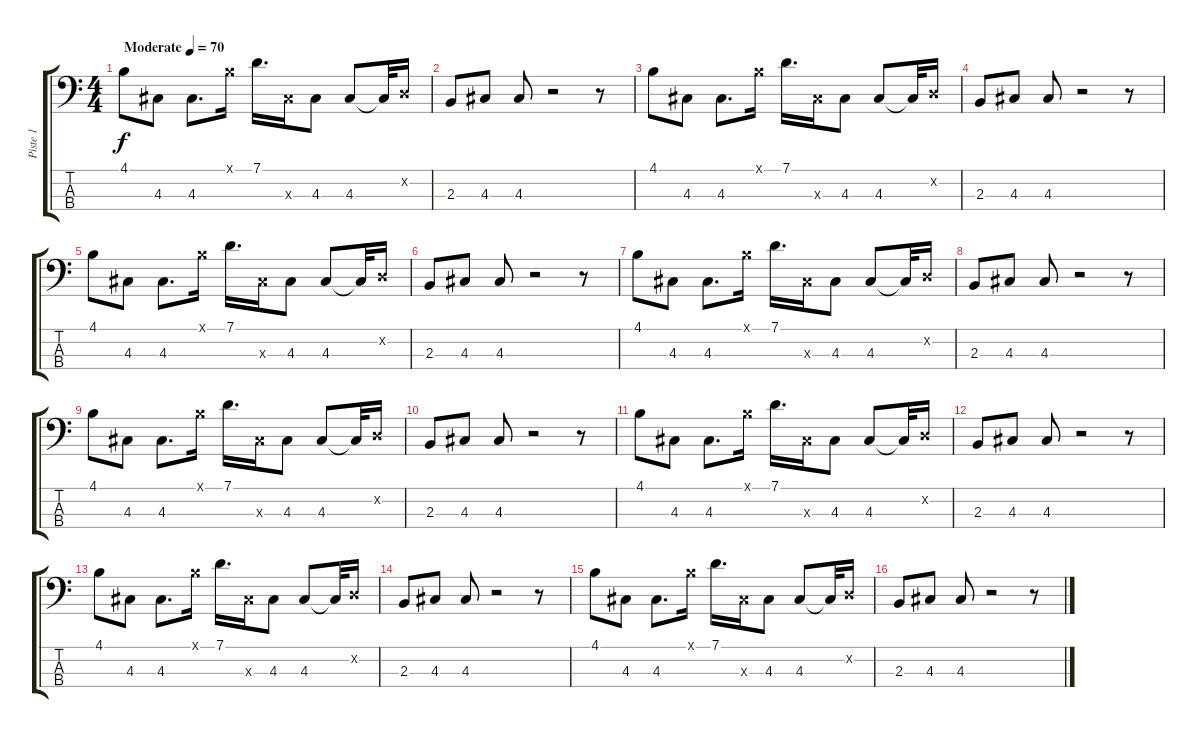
\track ("Piste 1" "Piste 1") {instrument acousticguitarsteel}
\staff {score tabs}
\tuning (G2 D2 A1 E1) {hide}
\ts (4 4)
\tempo (70 "Moderate")
\clef f4
\ks c
4.1.8{dy f volume 13 instrument acousticguitarsteel} 4.3.8 4.3.8{d} 4.1{x}.16 7.1.16{d} 4.3{x}.16 4.3.8 4.3.8 4.3{t}.32 0.2{x}.16 |
2.3.8 4.3.8 4.3.8 r.2 r.8 |
4.1.8 4.3.8 4.3.8{d} 4.1{x}.16 7.1.16{d} 4.3{x}.16 4.3.8 4.3.8 4.3{t}.32 0.2{x}.16 |
2.3.8 4.3.8 4.3.8 r.2 r.8 |
4.1.8 4.3.8 4.3.8{d} 4.1{x}.16 7.1.16{d} 4.3{x}.16 4.3.8 4.3.8 4.3{t}.32 0.2{x}.16 |
2.3.8 4.3.8 4.3.8 r.2 r.8 |
4.1.8 4.3.8 4.3.8{d} 4.1{x}.16 7.1.16{d} 4.3{x}.16 4.3.8 4.3.8 4.3{t}.32 0.2{x}.16 |
2.3.8 4.3.8 4.3.8 r.2 r.8 |
4.1.8 4.3.8 4.3.8{d} 4.1{x}.16 7.1.16{d} 4.3{x}.16 4.3.8 4.3.8 4.3{t}.32 0.2{x}.16 |
2.3.8 4.3.8 4.3.8 r.2 r.8 |
4.1.8 4.3.8 4.3.8{d} 4.1{x}.16 7.1.16{d} 4.3{x}.16 4.3.8 4.3.8 4.3{t}.32 0.2{x}.16 |
2.3.8 4.3.8 4.3.8 r.2 r.8 |
4.1.8 4.3.8 4.3.8{d} 4.1{x}.16 7.1.16{d} 4.3{x}.16 4.3.8 4.3.8 4.3{t}.32 0.2{x}.16 |
2.3.8 4.3.8 4.3.8 r.2 r.8 |
4.1.8 4.3.8 4.3.8{d} 4.1{x}.16 7.1.16{d} 4.3{x}.16 4.3.8 4.3.8 4.3{t}.32 0.2{x}.16 |
2.3.8 4.3.8 4.3.8 r.2 r.8
